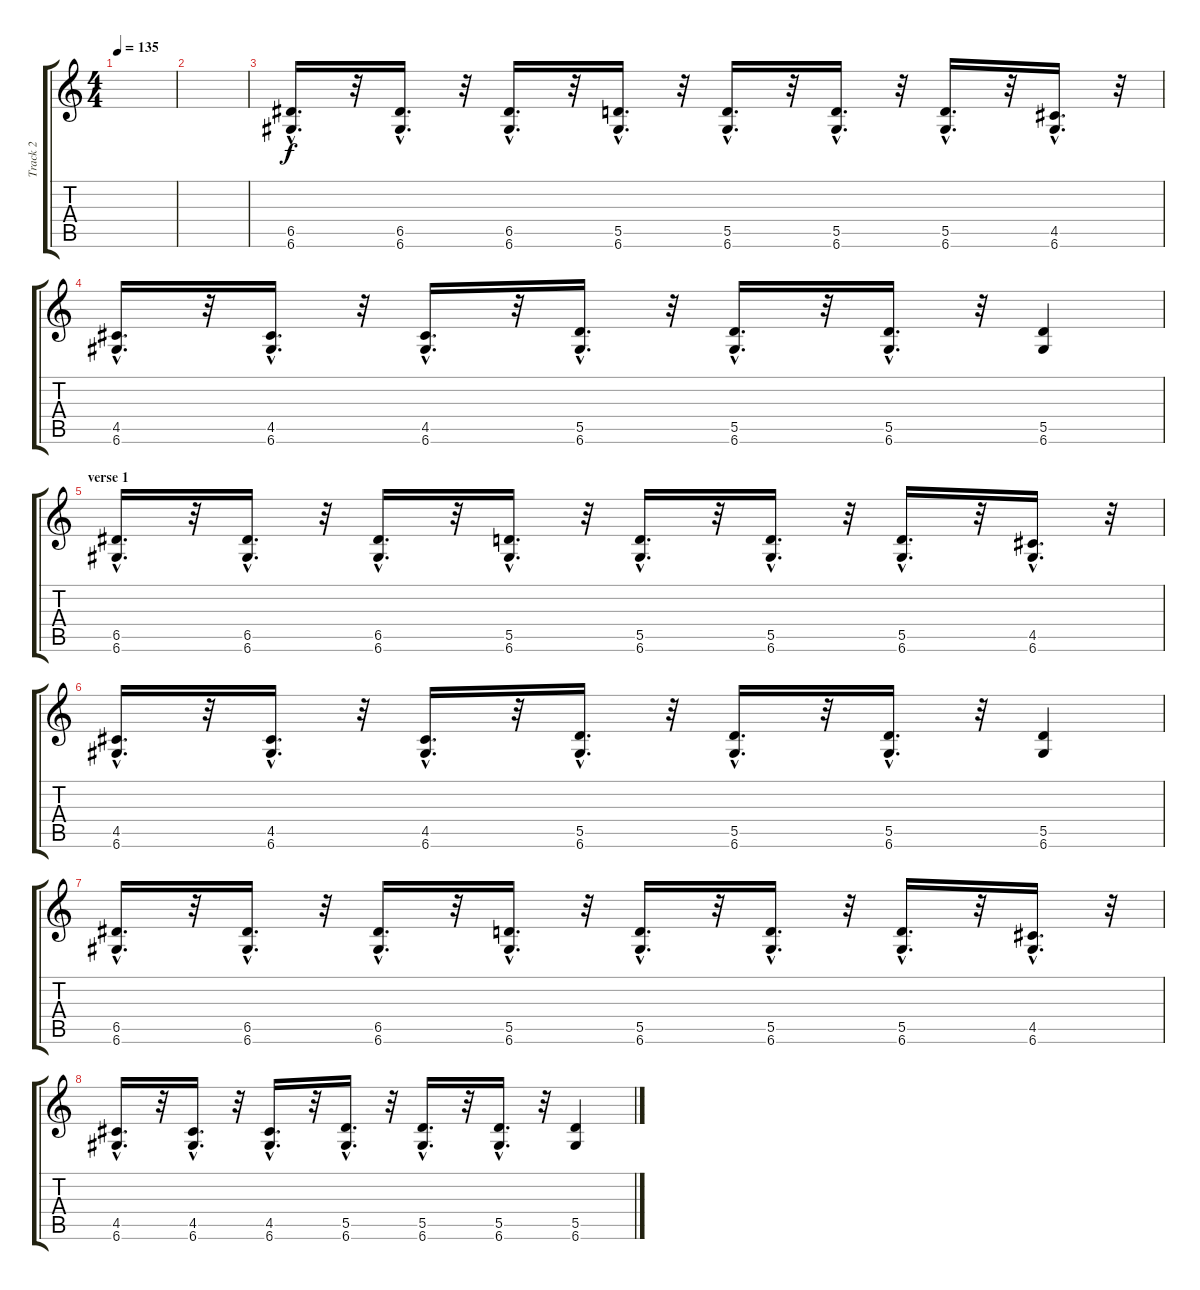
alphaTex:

\track ("Track 2" "Track 2") {instrument distortionguitar}
\staff {score tabs}
\tuning (E4 B3 G3 D3 A2 D2) {hide}
\ts (4 4)
\tempo 135
\clef g2
\ks c
|
|
(6.5{hac} 6.6{hac}).16{d} r.32 (6.5{hac} 6.6{hac}).16{d} r.32 (6.5{hac} 6.6{hac}).16{d} r.32 (5.5{hac} 6.6{hac}).16{d} r.32 (5.5{hac} 6.6{hac}).16{d} r.32 (5.5{hac} 6.6{hac}).16{d} r.32 (5.5{hac} 6.6{hac}).16{d} r.32 (4.5{hac} 6.6{hac}).16{d} r.32 |
(4.5{hac} 6.6{hac}).16{d} r.32 (4.5{hac} 6.6{hac}).16{d} r.32 (4.5{hac} 6.6{hac}).16{d} r.32 (5.5{hac} 6.6{hac}).16{d} r.32 (5.5{hac} 6.6{hac}).16{d} r.32 (5.5{hac} 6.6{hac}).16{d} r.32 (5.5 6.6).4 |
\section ("" "verse 1")
(6.5{hac} 6.6{hac}).16{d} r.32 (6.5{hac} 6.6{hac}).16{d} r.32 (6.5{hac} 6.6{hac}).16{d} r.32 (5.5{hac} 6.6{hac}).16{d} r.32 (5.5{hac} 6.6{hac}).16{d} r.32 (5.5{hac} 6.6{hac}).16{d} r.32 (5.5{hac} 6.6{hac}).16{d} r.32 (4.5{hac} 6.6{hac}).16{d} r.32 |
(4.5{hac} 6.6{hac}).16{d} r.32 (4.5{hac} 6.6{hac}).16{d} r.32 (4.5{hac} 6.6{hac}).16{d} r.32 (5.5{hac} 6.6{hac}).16{d} r.32 (5.5{hac} 6.6{hac}).16{d} r.32 (5.5{hac} 6.6{hac}).16{d} r.32 (5.5 6.6).4 |
(6.5{hac} 6.6{hac}).16{d} r.32 (6.5{hac} 6.6{hac}).16{d} r.32 (6.5{hac} 6.6{hac}).16{d} r.32 (5.5{hac} 6.6{hac}).16{d} r.32 (5.5{hac} 6.6{hac}).16{d} r.32 (5.5{hac} 6.6{hac}).16{d} r.32 (5.5{hac} 6.6{hac}).16{d} r.32 (4.5{hac} 6.6{hac}).16{d} r.32 |
(4.5{hac} 6.6{hac}).16{d} r.32 (4.5{hac} 6.6{hac}).16{d} r.32 (4.5{hac} 6.6{hac}).16{d} r.32 (5.5{hac} 6.6{hac}).16{d} r.32 (5.5{hac} 6.6{hac}).16{d} r.32 (5.5{hac} 6.6{hac}).16{d} r.32 (5.5 6.6).4
